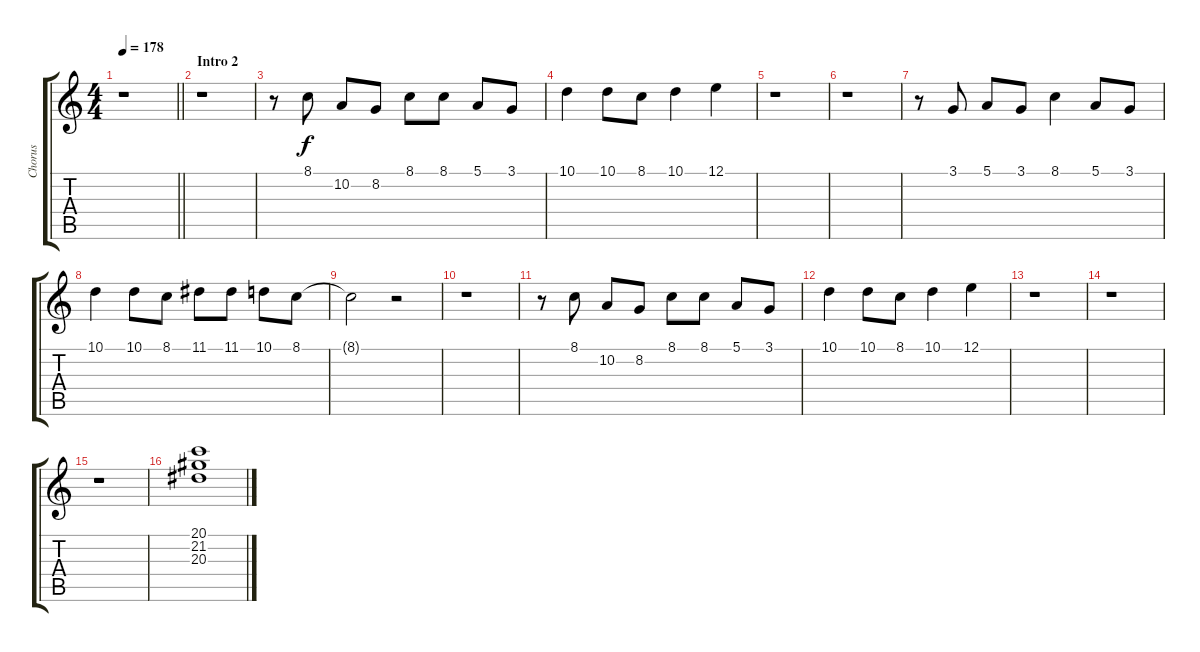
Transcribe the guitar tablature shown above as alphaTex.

\track ("Chorus" "Chorus") {instrument trumpet}
\staff {score tabs}
\tuning (E4 B3 G3 D3 A2 E2) {hide}
\ts (4 4)
\tempo 178
\clef g2
\barLineRight lightlight
\ks c
r.1{dy f} |
\section ("" "Intro 2")
r.1 |
r.8 8.1.8 10.2.8 8.2.8 8.1.8 8.1.8 5.1.8 3.1.8 |
10.1.4 10.1.8 8.1.8 10.1.4 12.1.4 |
r.1 |
r.1 |
r.8 3.1.8 5.1.8 3.1.8 8.1.4 5.1.8 3.1.8 |
10.1.4 10.1.8 8.1.8 11.1.8 11.1.8 10.1.8 8.1.8 |
8.1{t}.2 r.2 |
r.1 |
r.8 8.1.8 10.2.8 8.2.8 8.1.8 8.1.8 5.1.8 3.1.8 |
10.1.4 10.1.8 8.1.8 10.1.4 12.1.4 |
r.1 |
r.1 |
r.1 |
(20.1 21.2 20.3).1
